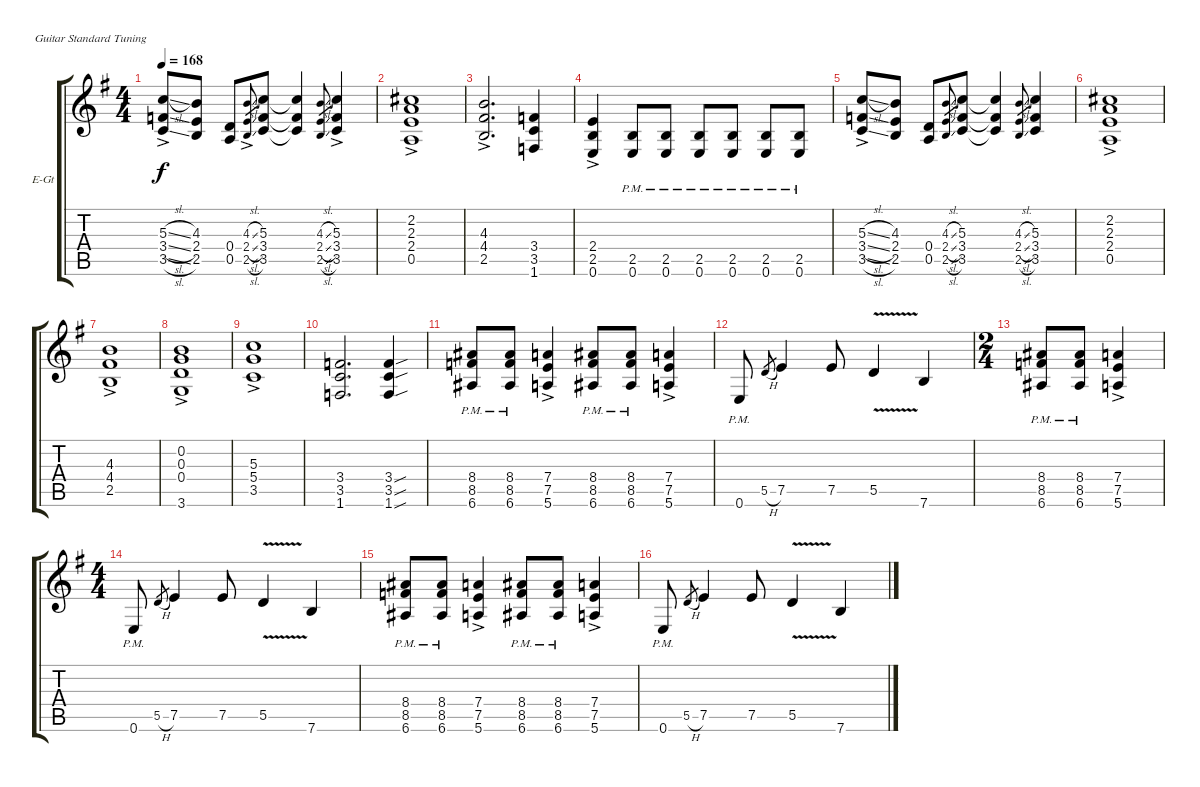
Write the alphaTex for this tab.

\bracketExtendMode groupsimilarinstruments
\firstSystemTrackNameOrientation horizontal
\otherSystemsTrackNameOrientation horizontal
\track ("Guitar 1" "E-Gt") {instrument electricguitarclean}
\staff {score tabs}
\tuning (E4 B3 G3 D3 A2 E2)
\ts (4 4)
\tempo 168
\clef g2
\scale
1.07818
\ks g
(3.4{sl ac} 3.5{sl ac} 5.3{sl ac}).8{dy f} (2.4 2.5 4.3).8 (0.5 0.4).8 (2.4{sl ac} 2.5{sl ac} 4.3{sl ac}).8{gr} (3.4 3.5 5.3).8 (3.4{t} 3.5{t} 5.3{t}).4 (2.4{sl} 2.5{sl} 4.3{sl}).8{gr} (3.4{ac} 3.5{ac} 5.3{ac}).4 |
\scale
0.921816 (2.3 2.4 0.5 2.2{ac}).1 |
\scale
1.07818 (4.3 4.4 2.5{ac}).2{d} (3.4 3.5 1.6).4 |
\scale
0.921816 (2.4 2.5 0.6{ac}).4 (2.5{pm} 0.6{pm}).8 (2.5{pm} 0.6{pm}).8 (2.5{pm} 0.6{pm}).8 (2.5{pm} 0.6{pm}).8 (2.5{pm} 0.6{pm}).8 (2.5{pm} 0.6{pm}).8 |
\scale
1.07818 (3.4{sl ac} 3.5{sl ac} 5.3{sl ac}).8 (2.4 2.5 4.3).8 (0.5 0.4).8 (2.4{sl} 2.5{sl} 4.3{sl}).8{gr} (3.4 3.5 5.3).8 (3.4{t} 3.5{t} 5.3{t}).4 (2.4{sl} 2.5{sl} 4.3{sl}).8{gr} (3.4 3.5 5.3).4 |
\scale
0.921816 (2.3 2.4 0.5 2.2{ac}).1 |
\scale
1.07818 (4.3 4.4 2.5{ac}).1 |
\scale
0.921816 (3.6{ac} 0.4 0.3 0.2).1 |
\scale
1.07818 (5.3 5.4 3.5{ac}).1 |
\scale
0.921816 (3.4 3.5 1.6).2{d} (3.4{sou} 3.5{sou} 1.6{sou}).4 |
\scale
1.07818 (8.5{pm} 6.6{pm} 8.4{pm}).8 (8.5{pm} 6.6{pm} 8.4{pm}).8 (7.4 7.5{ac} 5.6).4 (8.5{pm} 6.6{pm} 8.4{pm}).8 (8.5{pm} 6.6{pm} 8.4{pm}).8 (7.4 7.5 5.6{ac}).4 |
\scale
0.921816 0.6{pm}.8 5.5{h}.8{gr} 7.5.4 7.5.8 5.5{v}.4 7.6.4 |
\ts (2 4)
\scale
1.10845 (8.5{pm} 6.6{pm} 8.4{pm}).8 (8.5{pm} 6.6{pm} 8.4{pm}).8 (7.4 7.5 5.6{ac}).4 |
\ts (4 4)
\scale
0.891551 0.6{pm}.8 5.5{h}.8{gr} 7.5.4 7.5.8 5.5{v}.4 7.6.4 |
\scale
1.07818 (8.5{pm} 6.6{pm} 8.4{pm}).8 (8.5{pm} 6.6{pm} 8.4{pm}).8 (7.4 7.5{ac} 5.6).4 (8.5{pm} 6.6{pm} 8.4{pm}).8 (8.5{pm} 6.6{pm} 8.4{pm}).8 (7.4 7.5 5.6{ac}).4 |
\scale
0.921816 0.6{pm}.8 5.5{h}.8{gr} 7.5.4 7.5.8 5.5{v}.4 7.6.4
